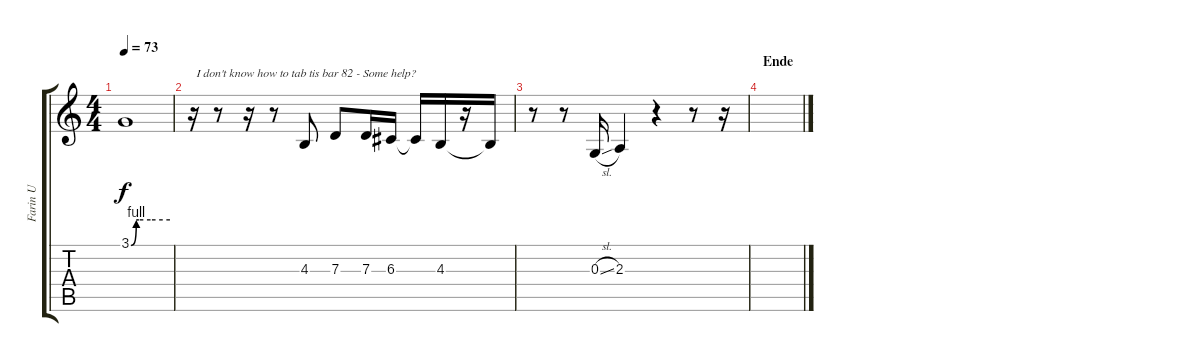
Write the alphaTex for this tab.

\track ("Farin U" "Farin U") {instrument lead8bassandlead}
\staff {score tabs}
\tuning (E4 B3 G3 D3 A2 E2) {hide}
\ts (4 4)
\tempo 73
\clef g2
\ks c
3.1{be (custom 0 0 8 4 12 4 30 4 60 4)}.1{dy f} |
r.16{txt " I don't know how to tab tis bar 82 - Some help?"} r.8 r.16 r.8 4.3.8 7.3.8 7.3.16 6.3.16 6.3{t}.16 4.3.16 r.16 4.3{t}.16 |
r.8 r.8 0.3{sl}.16 2.3.4 r.4 r.8 r.16 |
\section ("" "Ende")
